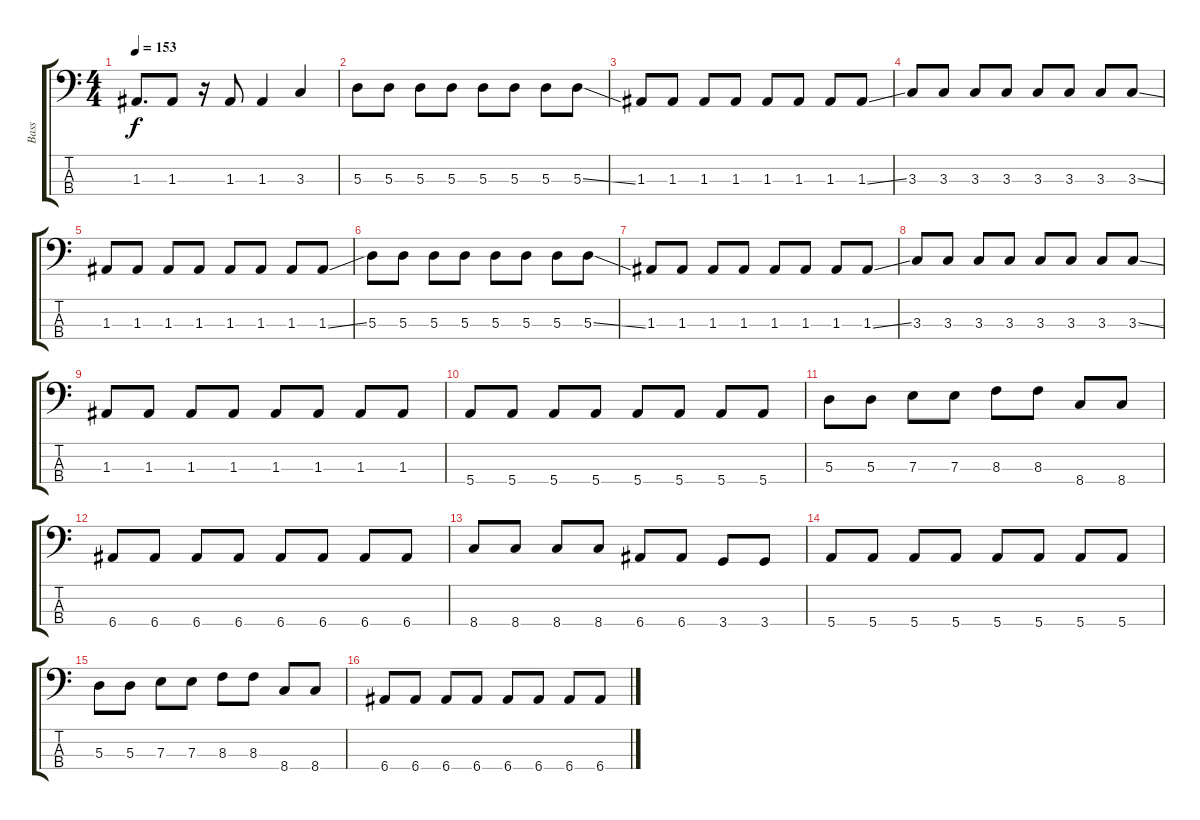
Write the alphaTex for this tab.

\track ("Bass" "Bass") {instrument electricbasspick}
\staff {score tabs}
\tuning (G2 D2 A1 E1) {hide}
\ts (4 4)
\tempo 153
\clef f4
\ks c
1.3.8{d dy f} 1.3.8 r.16 1.3.8 1.3.4 3.3.4 |
5.3.8 5.3.8 5.3.8 5.3.8 5.3.8 5.3.8 5.3.8 5.3{ss}.8 |
1.3.8 1.3.8 1.3.8 1.3.8 1.3.8 1.3.8 1.3.8 1.3{ss}.8 |
3.3.8 3.3.8 3.3.8 3.3.8 3.3.8 3.3.8 3.3.8 3.3{ss}.8 |
1.3.8 1.3.8 1.3.8 1.3.8 1.3.8 1.3.8 1.3.8 1.3{ss}.8 |
5.3.8 5.3.8 5.3.8 5.3.8 5.3.8 5.3.8 5.3.8 5.3{ss}.8 |
1.3.8 1.3.8 1.3.8 1.3.8 1.3.8 1.3.8 1.3.8 1.3{ss}.8 |
3.3.8 3.3.8 3.3.8 3.3.8 3.3.8 3.3.8 3.3.8 3.3{ss}.8 |
1.3.8 1.3.8 1.3.8 1.3.8 1.3.8 1.3.8 1.3.8 1.3.8 |
5.4.8 5.4.8 5.4.8 5.4.8 5.4.8 5.4.8 5.4.8 5.4.8 |
5.3.8 5.3.8 7.3.8 7.3.8 8.3.8 8.3.8 8.4.8 8.4.8 |
6.4.8 6.4.8 6.4.8 6.4.8 6.4.8 6.4.8 6.4.8 6.4.8 |
8.4.8 8.4.8 8.4.8 8.4.8 6.4.8 6.4.8 3.4.8 3.4.8 |
5.4.8 5.4.8 5.4.8 5.4.8 5.4.8 5.4.8 5.4.8 5.4.8 |
5.3.8 5.3.8 7.3.8 7.3.8 8.3.8 8.3.8 8.4.8 8.4.8 |
6.4.8 6.4.8 6.4.8 6.4.8 6.4.8 6.4.8 6.4.8 6.4.8
